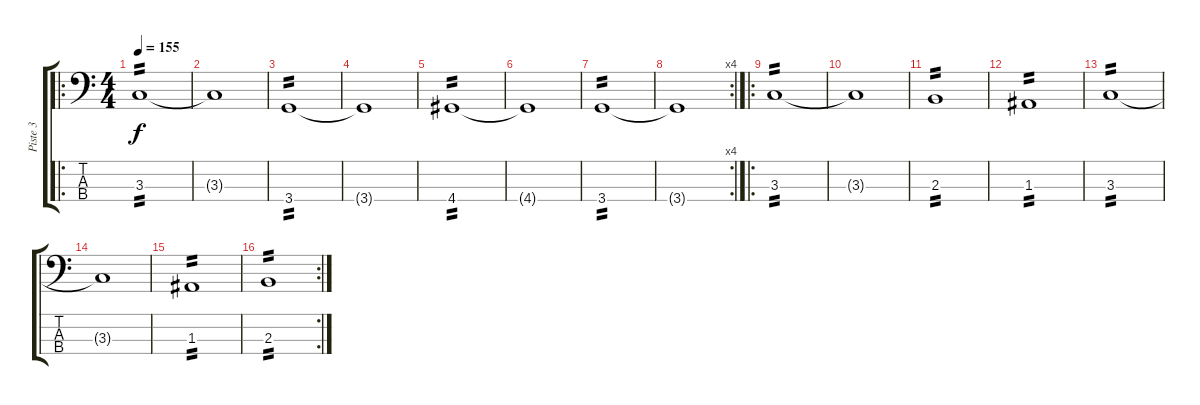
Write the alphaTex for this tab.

\track ("Piste 3" "Piste 3") {instrument electricbasspick}
\staff {score tabs}
\tuning (G2 D2 A1 E1) {hide}
\ro
\ts (4 4)
\tempo 155
\clef f4
\ks c
3.3.1{tp 2 dy f} |
3.3{t}.1 |
3.4.1{tp 2} |
3.4{t}.1 |
4.4.1{tp 2} |
4.4{t}.1 |
3.4.1{tp 2} |
\rc 4
3.4{t}.1 |
\ro
3.3.1{tp 2} |
3.3{t}.1 |
2.3.1{tp 2} |
1.3.1{tp 2} |
3.3.1{tp 2} |
3.3{t}.1 |
1.3.1{tp 2} |
\rc 2
2.3.1{tp 2}
